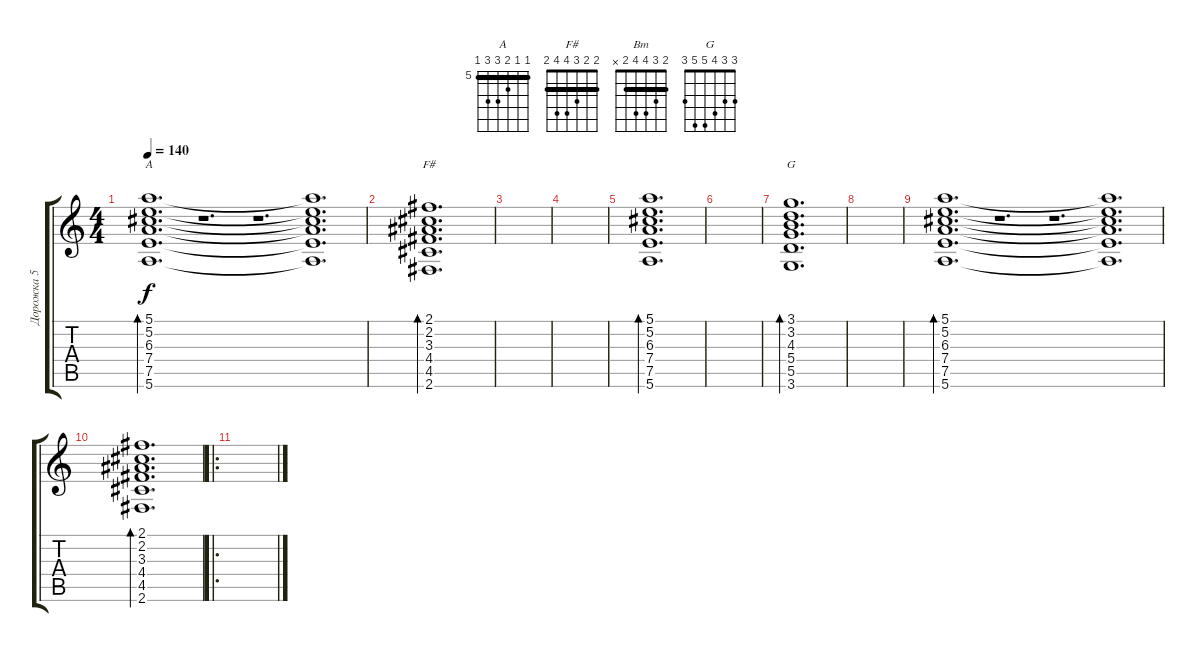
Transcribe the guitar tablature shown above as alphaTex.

\track ("Дорожка 5" "Дорожка 5") {instrument acousticguitarsteel}
\staff {score tabs}
\tuning (E4 B3 G3 D3 A2 E2) {hide}
\chord ("A" 5 5 6 7 7 5) {firstfret 5 barre 5}
\chord ("F#" 2 2 3 4 4 2) {barre 2}
\chord ("Bm" 2 3 4 4 2 x) {barre 2}
\chord ("G" 3 3 4 5 5 3) {barre 0}
\ts (4 4)
\tempo 140
\clef g2
\ks c
(5.1 5.2 6.3 7.4 7.5 5.6).1{d bd 120 ch "A" dy f} r.1{d} r.1{d} (5.1{t} 5.2{t} 6.3{t} 7.4{t} 7.5{t} 5.6{t}).1{d} |
(2.1 2.2 3.3 4.4 4.5 2.6).1{d bd 120 ch "F#"} |
|
|
(5.1 5.2 6.3 7.4 7.5 5.6).1{d bd 120} |
|
(3.1 3.2 4.3 5.4 5.5 3.6).1{d bd 120 ch "G"} |
|
(5.1 5.2 6.3 7.4 7.5 5.6).1{d bd 120} r.1{d} r.1{d} (5.1{t} 5.2{t} 6.3{t} 7.4{t} 7.5{t} 5.6{t}).1{d} |
(2.1 2.2 3.3 4.4 4.5 2.6).1{d bd 120} |
\ro
